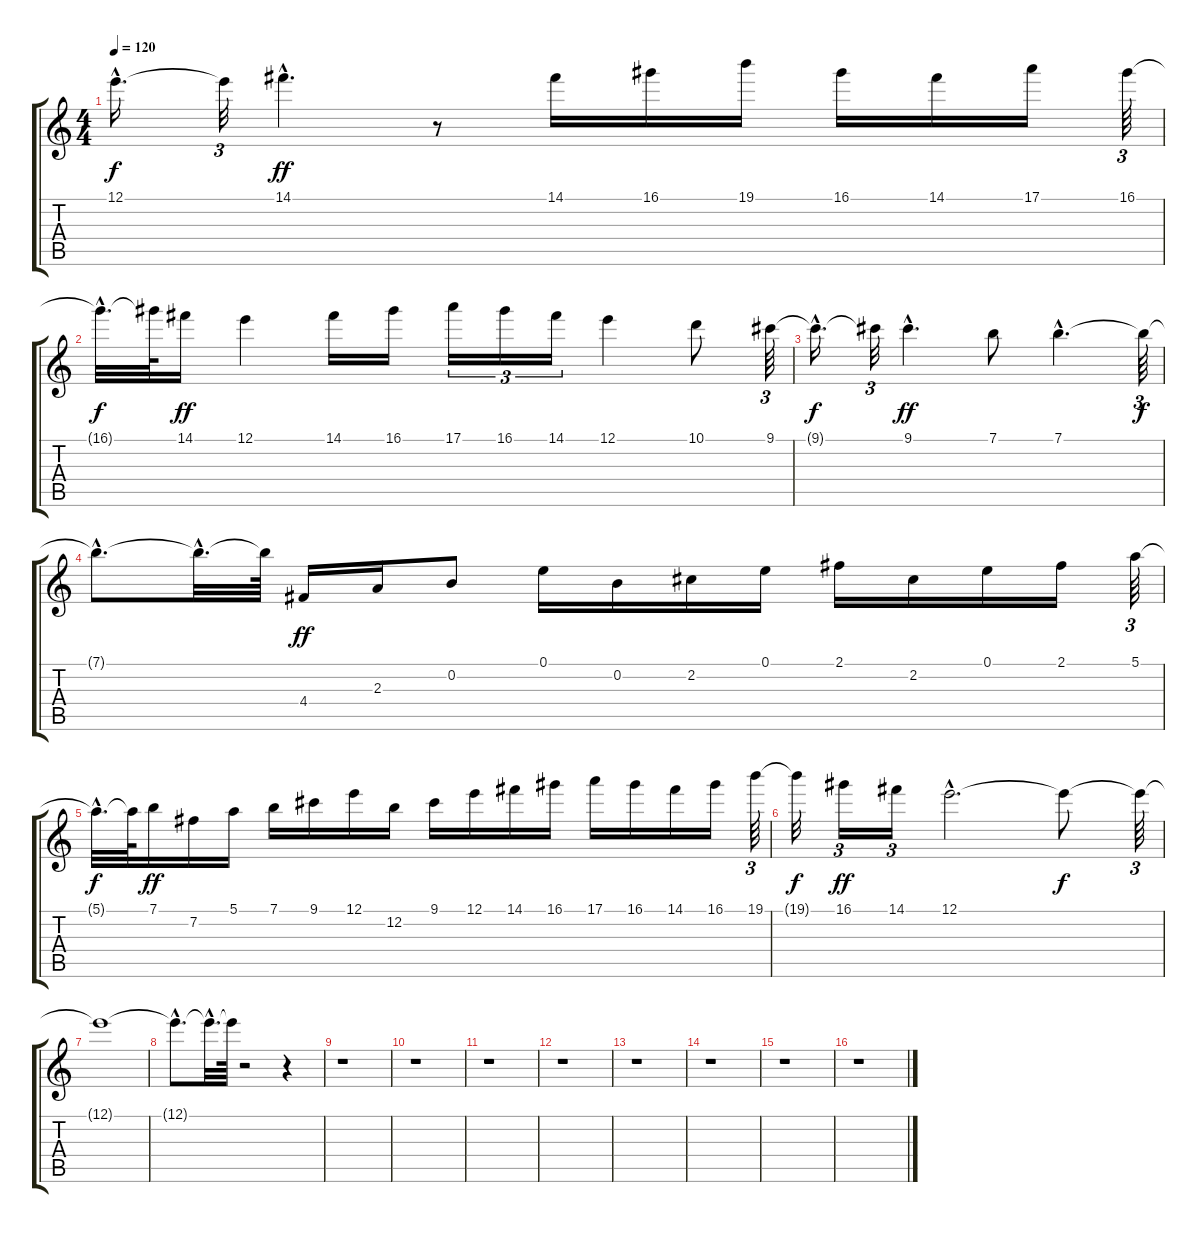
\track "" {instrument overdrivenguitar}
\staff {score tabs}
\tuning (E4 B3 G3 D3 A2 E2) {hide}
\ts (4 4)
\tempo 120
\clef g2
\ks c
12.1{hac t}.16{d dy f} 12.1{t}.32{tu (3 2)} 14.1{hac}.4{d dy ff} r.8 14.1.16 16.1.16 19.1.16 16.1.16 14.1.16 17.1.16 16.1.64{tu (3 2)} |
16.1{hac t}.32{d dy f} 16.1{t}.64 14.1.16{dy ff} 12.1.4 14.1.16 16.1.16 17.1.16{tu (3 2)} 16.1.16{tu (3 2)} 14.1.16{tu (3 2)} 12.1.4 10.1.8 9.1.64{tu (3 2)} |
9.1{hac t}.16{d dy f} 9.1{t}.32{tu (3 2)} 9.1{hac}.4{d dy ff} 7.1.8 7.1{hac}.4{d} 7.1{t}.64{tu (3 2) dy f} |
7.1{hac t}.8{d} 7.1{hac t}.32{d} 7.1{t}.64 4.4.16{dy ff} 2.3.16 0.2.8 0.1.16 0.2.16 2.2.16 0.1.16 2.1.16 2.2.16 0.1.16 2.1.16 5.1.64{tu (3 2)} |
5.1{hac t}.32{d dy f} 5.1{t}.64 7.1.16{dy ff} 7.2.16 5.1.16 7.1.16 9.1.16 12.1.16 12.2.16 9.1.16 12.1.16 14.1.16 16.1.16 17.1.16 16.1.16 14.1.16 16.1.16 19.1.64{tu (3 2)} |
19.1{t}.32{dy f} 16.1.16{tu (3 2) dy ff} 14.1.16{tu (3 2)} 12.1{hac}.2{d} 12.1{t}.8{dy f} 12.1{t}.64{tu (3 2)} |
12.1{t}.1 |
12.1{hac t}.8{d} 12.1{hac t}.32{d} 12.1{t}.64 r.2 r.4 |
r.1 |
r.1 |
r.1 |
r.1 |
r.1 |
r.1 |
r.1 |
r.1
